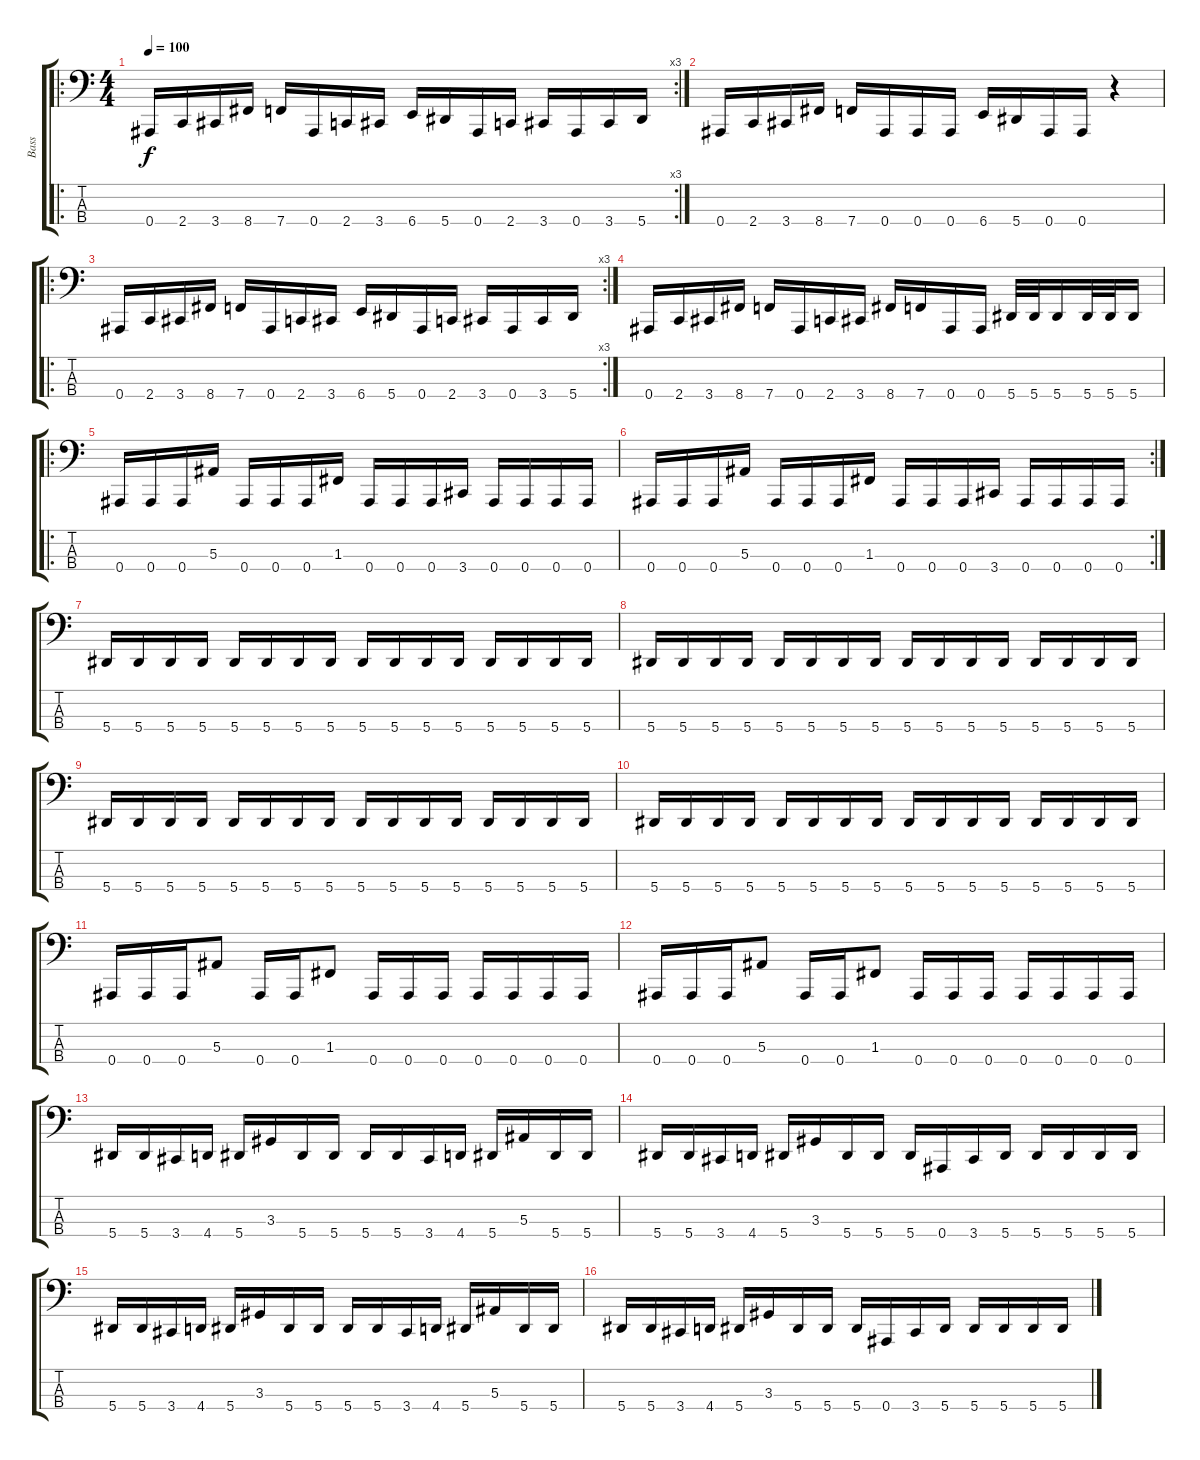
\track ("Bass" "Bass") {instrument electricbassfinger}
\staff {score tabs}
\tuning (Eb2 Bb1 F1 Bb0) {hide}
\ro
\rc 3
\ts (4 4)
\tempo 100
\clef f4
\ks c
0.4.16{dy f instrument electricbassfinger} 2.4.16 3.4.16 8.4.16 7.4.16 0.4.16 2.4.16 3.4.16 6.4.16 5.4.16 0.4.16 2.4.16 3.4.16 0.4.16 3.4.16 5.4.16 |
0.4.16 2.4.16 3.4.16 8.4.16 7.4.16 0.4.16 0.4.16 0.4.16 6.4.16 5.4.16 0.4.16 0.4.16 r.4 |
\ro
\rc 3
0.4.16 2.4.16 3.4.16 8.4.16 7.4.16 0.4.16 2.4.16 3.4.16 6.4.16 5.4.16 0.4.16 2.4.16 3.4.16 0.4.16 3.4.16 5.4.16 |
0.4.16 2.4.16 3.4.16 8.4.16 7.4.16 0.4.16 2.4.16 3.4.16 8.4.16 7.4.16 0.4.16 0.4.16 5.4.32 5.4.32 5.4.16 5.4.32 5.4.32 5.4.16 |
\ro
0.4.16 0.4.16 0.4.16 5.3.16 0.4.16 0.4.16 0.4.16 1.3.16 0.4.16 0.4.16 0.4.16 3.4.16 0.4.16 0.4.16 0.4.16 0.4.16 |
\rc 2
0.4.16 0.4.16 0.4.16 5.3.16 0.4.16 0.4.16 0.4.16 1.3.16 0.4.16 0.4.16 0.4.16 3.4.16 0.4.16 0.4.16 0.4.16 0.4.16 |
5.4.16 5.4.16 5.4.16 5.4.16 5.4.16 5.4.16 5.4.16 5.4.16 5.4.16 5.4.16 5.4.16 5.4.16 5.4.16 5.4.16 5.4.16 5.4.16 |
5.4.16 5.4.16 5.4.16 5.4.16 5.4.16 5.4.16 5.4.16 5.4.16 5.4.16 5.4.16 5.4.16 5.4.16 5.4.16 5.4.16 5.4.16 5.4.16 |
5.4.16 5.4.16 5.4.16 5.4.16 5.4.16 5.4.16 5.4.16 5.4.16 5.4.16 5.4.16 5.4.16 5.4.16 5.4.16 5.4.16 5.4.16 5.4.16 |
5.4.16 5.4.16 5.4.16 5.4.16 5.4.16 5.4.16 5.4.16 5.4.16 5.4.16 5.4.16 5.4.16 5.4.16 5.4.16 5.4.16 5.4.16 5.4.16 |
0.4.16 0.4.16 0.4.16 5.3.8 0.4.16 0.4.16 1.3.8 0.4.16 0.4.16 0.4.16 0.4.16 0.4.16 0.4.16 0.4.16 |
0.4.16 0.4.16 0.4.16 5.3.8 0.4.16 0.4.16 1.3.8 0.4.16 0.4.16 0.4.16 0.4.16 0.4.16 0.4.16 0.4.16 |
5.4.16 5.4.16 3.4.16 4.4.16 5.4.16 3.3.16 5.4.16 5.4.16 5.4.16 5.4.16 3.4.16 4.4.16 5.4.16 5.3.16 5.4.16 5.4.16 |
5.4.16 5.4.16 3.4.16 4.4.16 5.4.16 3.3.16 5.4.16 5.4.16 5.4.16 0.4.16 3.4.16 5.4.16 5.4.16 5.4.16 5.4.16 5.4.16 |
5.4.16 5.4.16 3.4.16 4.4.16 5.4.16 3.3.16 5.4.16 5.4.16 5.4.16 5.4.16 3.4.16 4.4.16 5.4.16 5.3.16 5.4.16 5.4.16 |
5.4.16 5.4.16 3.4.16 4.4.16 5.4.16 3.3.16 5.4.16 5.4.16 5.4.16 0.4.16 3.4.16 5.4.16 5.4.16 5.4.16 5.4.16 5.4.16
